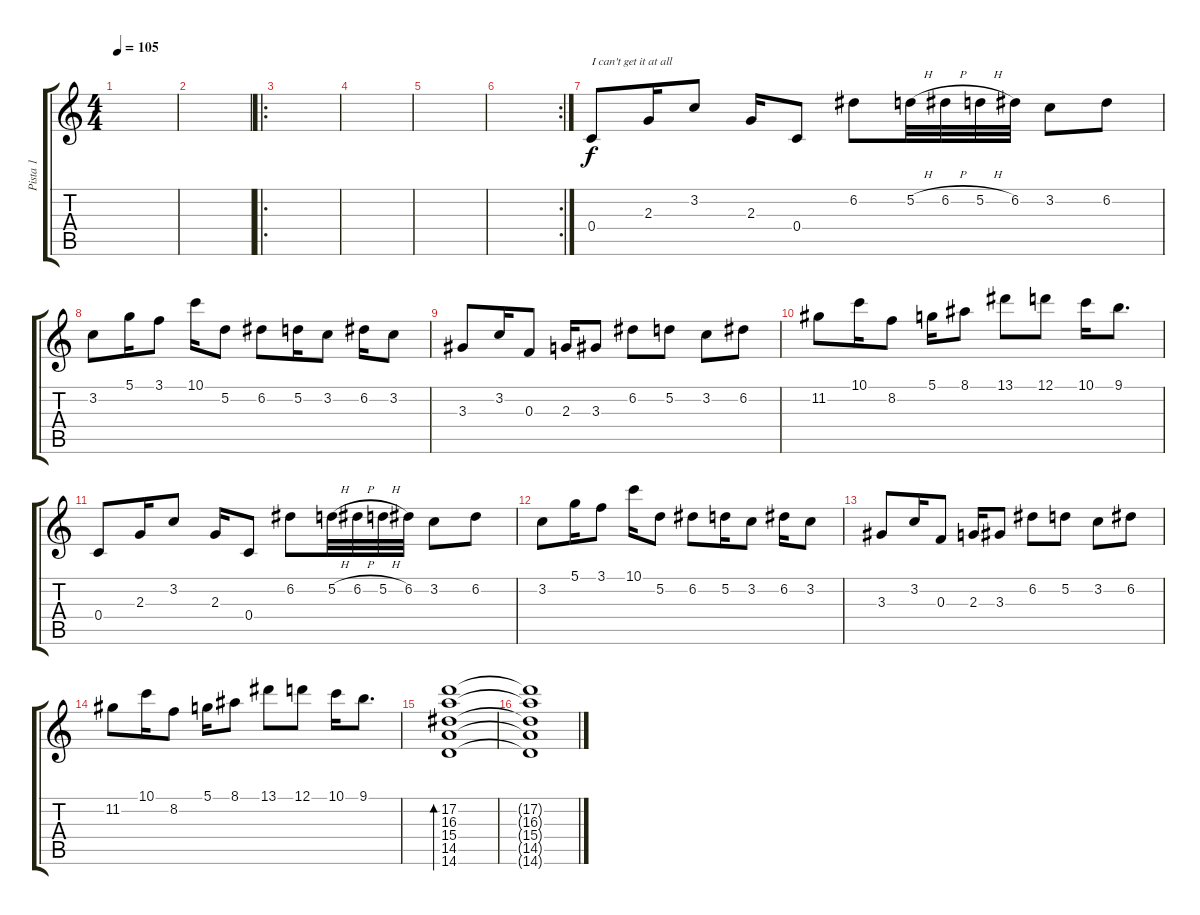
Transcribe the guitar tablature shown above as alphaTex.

\track ("Pista 1" "Pista 1") {instrument acousticguitarsteel}
\staff {score tabs}
\tuning (D4 A3 F3 C3 G2 C2) {hide}
\ts (4 4)
\tempo 105
\clef g2
\ks c
|
|
\ro
|
|
|
\rc 2
|
0.4.8{txt "I can't get it at all"} 2.3.16 3.2.8 2.3.16 0.4.8 6.2.8 5.2{h}.32 6.2{h}.32 5.2{h}.32 6.2.32 3.2.8 6.2.8 |
3.2.8 5.1.16 3.1.8 10.1.16 5.2.8 6.2.8 5.2.16 3.2.8 6.2.16 3.2.8 |
3.3.8 3.2.16 0.3.8 2.3.16 3.3.8 6.2.8 5.2.8 3.2.8 6.2.8 |
11.2.8 10.1.16 8.2.8 5.1.16 8.1.8 13.1.8 12.1.8 10.1.16 9.1.8{d} |
0.4.8 2.3.16 3.2.8 2.3.16 0.4.8 6.2.8 5.2{h}.32 6.2{h}.32 5.2{h}.32 6.2.32 3.2.8 6.2.8 |
3.2.8 5.1.16 3.1.8 10.1.16 5.2.8 6.2.8 5.2.16 3.2.8 6.2.16 3.2.8 |
3.3.8 3.2.16 0.3.8 2.3.16 3.3.8 6.2.8 5.2.8 3.2.8 6.2.8 |
11.2.8 10.1.16 8.2.8 5.1.16 8.1.8 13.1.8 12.1.8 10.1.16 9.1.8{d} |
(17.2 16.3 15.4 14.5 14.6).1{bd 240} |
(17.2{t} 16.3{t} 15.4{t} 14.5{t} 14.6{t}).1
